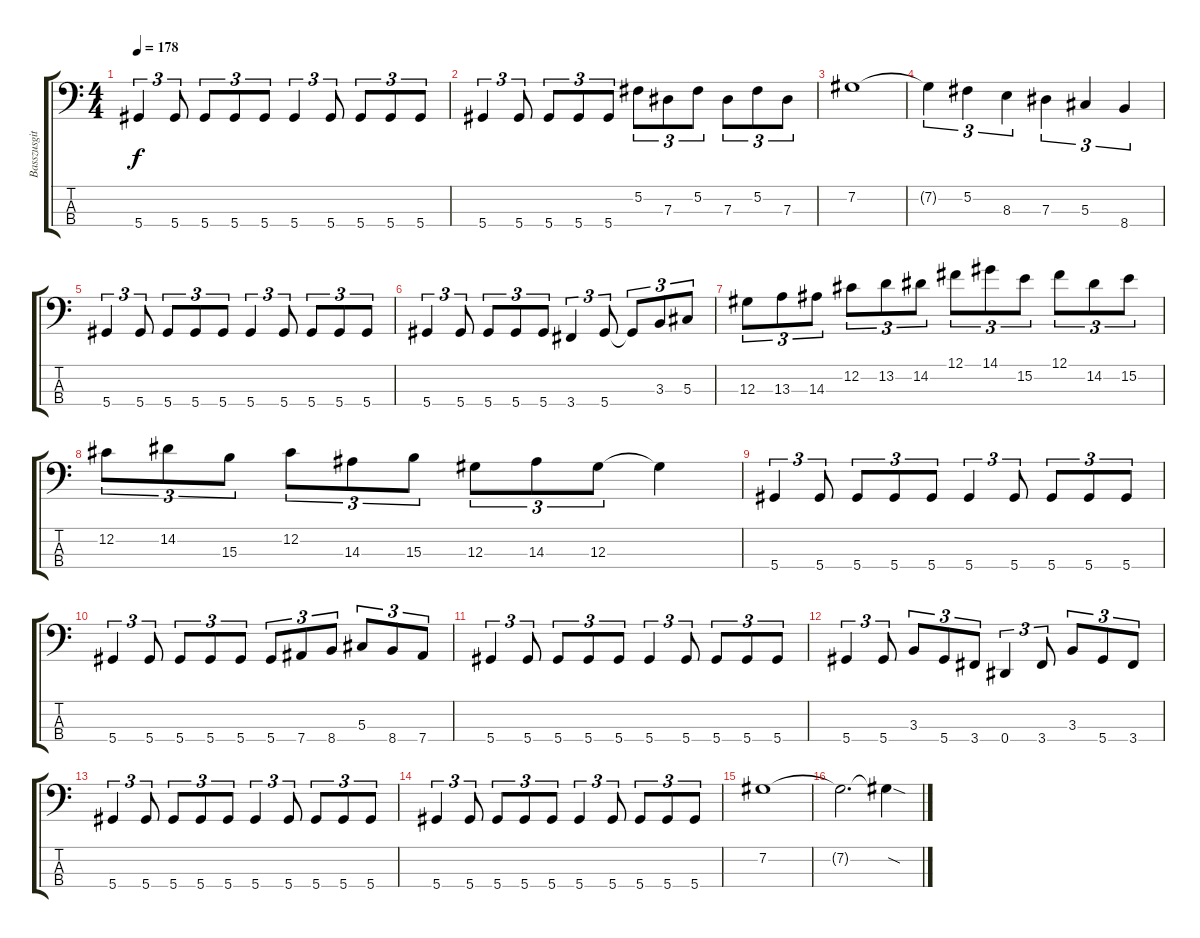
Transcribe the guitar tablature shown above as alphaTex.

\track ("Basszusgitár (Yngwie Malmsteen)" "Basszusgit") {instrument electricbassfinger}
\staff {score tabs}
\tuning (Gb2 Db2 Ab1 Eb1) {hide}
\ts (4 4)
\tempo 178
\clef f4
\ks c
5.4.4{tu (3 2) dy f} 5.4.8{tu (3 2)} 5.4.8{tu (3 2)} 5.4.8{tu (3 2)} 5.4.8{tu (3 2)} 5.4.4{tu (3 2)} 5.4.8{tu (3 2)} 5.4.8{tu (3 2)} 5.4.8{tu (3 2)} 5.4.8{tu (3 2)} |
5.4.4{tu (3 2)} 5.4.8{tu (3 2)} 5.4.8{tu (3 2)} 5.4.8{tu (3 2)} 5.4.8{tu (3 2)} 5.2.8{tu (3 2)} 7.3.8{tu (3 2)} 5.2.8{tu (3 2)} 7.3.8{tu (3 2)} 5.2.8{tu (3 2)} 7.3.8{tu (3 2)} |
7.2.1 |
7.2{t}.4{tu (3 2)} 5.2.4{tu (3 2)} 8.3.4{tu (3 2)} 7.3.4{tu (3 2)} 5.3.4{tu (3 2)} 8.4.4{tu (3 2)} |
5.4.4{tu (3 2)} 5.4.8{tu (3 2)} 5.4.8{tu (3 2)} 5.4.8{tu (3 2)} 5.4.8{tu (3 2)} 5.4.4{tu (3 2)} 5.4.8{tu (3 2)} 5.4.8{tu (3 2)} 5.4.8{tu (3 2)} 5.4.8{tu (3 2)} |
5.4.4{tu (3 2)} 5.4.8{tu (3 2)} 5.4.8{tu (3 2)} 5.4.8{tu (3 2)} 5.4.8{tu (3 2)} 3.4.4{tu (3 2)} 5.4.8{tu (3 2)} 5.4{t}.8{tu (3 2)} 3.3.8{tu (3 2)} 5.3.8{tu (3 2)} |
12.3.8{tu (3 2)} 13.3.8{tu (3 2)} 14.3.8{tu (3 2)} 12.2.8{tu (3 2)} 13.2.8{tu (3 2)} 14.2.8{tu (3 2)} 12.1.8{tu (3 2)} 14.1.8{tu (3 2)} 15.2.8{tu (3 2)} 12.1.8{tu (3 2)} 14.2.8{tu (3 2)} 15.2.8{tu (3 2)} |
12.2.8{tu (3 2)} 14.2.8{tu (3 2)} 15.3.8{tu (3 2)} 12.2.8{tu (3 2)} 14.3.8{tu (3 2)} 15.3.8{tu (3 2)} 12.3.8{tu (3 2)} 14.3.8{tu (3 2)} 12.3.8{tu (3 2)} 12.3{t}.4 |
5.4.4{tu (3 2)} 5.4.8{tu (3 2)} 5.4.8{tu (3 2)} 5.4.8{tu (3 2)} 5.4.8{tu (3 2)} 5.4.4{tu (3 2)} 5.4.8{tu (3 2)} 5.4.8{tu (3 2)} 5.4.8{tu (3 2)} 5.4.8{tu (3 2)} |
5.4.4{tu (3 2)} 5.4.8{tu (3 2)} 5.4.8{tu (3 2)} 5.4.8{tu (3 2)} 5.4.8{tu (3 2)} 5.4.8{tu (3 2)} 7.4.8{tu (3 2)} 8.4.8{tu (3 2)} 5.3.8{tu (3 2)} 8.4.8{tu (3 2)} 7.4.8{tu (3 2)} |
5.4.4{tu (3 2)} 5.4.8{tu (3 2)} 5.4.8{tu (3 2)} 5.4.8{tu (3 2)} 5.4.8{tu (3 2)} 5.4.4{tu (3 2)} 5.4.8{tu (3 2)} 5.4.8{tu (3 2)} 5.4.8{tu (3 2)} 5.4.8{tu (3 2)} |
5.4.4{tu (3 2)} 5.4.8{tu (3 2)} 3.3.8{tu (3 2)} 5.4.8{tu (3 2)} 3.4.8{tu (3 2)} 0.4.4{tu (3 2)} 3.4.8{tu (3 2)} 3.3.8{tu (3 2)} 5.4.8{tu (3 2)} 3.4.8{tu (3 2)} |
5.4.4{tu (3 2)} 5.4.8{tu (3 2)} 5.4.8{tu (3 2)} 5.4.8{tu (3 2)} 5.4.8{tu (3 2)} 5.4.4{tu (3 2)} 5.4.8{tu (3 2)} 5.4.8{tu (3 2)} 5.4.8{tu (3 2)} 5.4.8{tu (3 2)} |
5.4.4{tu (3 2)} 5.4.8{tu (3 2)} 5.4.8{tu (3 2)} 5.4.8{tu (3 2)} 5.4.8{tu (3 2)} 5.4.4{tu (3 2)} 5.4.8{tu (3 2)} 5.4.8{tu (3 2)} 5.4.8{tu (3 2)} 5.4.8{tu (3 2)} |
7.2.1 |
7.2{t}.2{d} 7.2{sod t}.4
